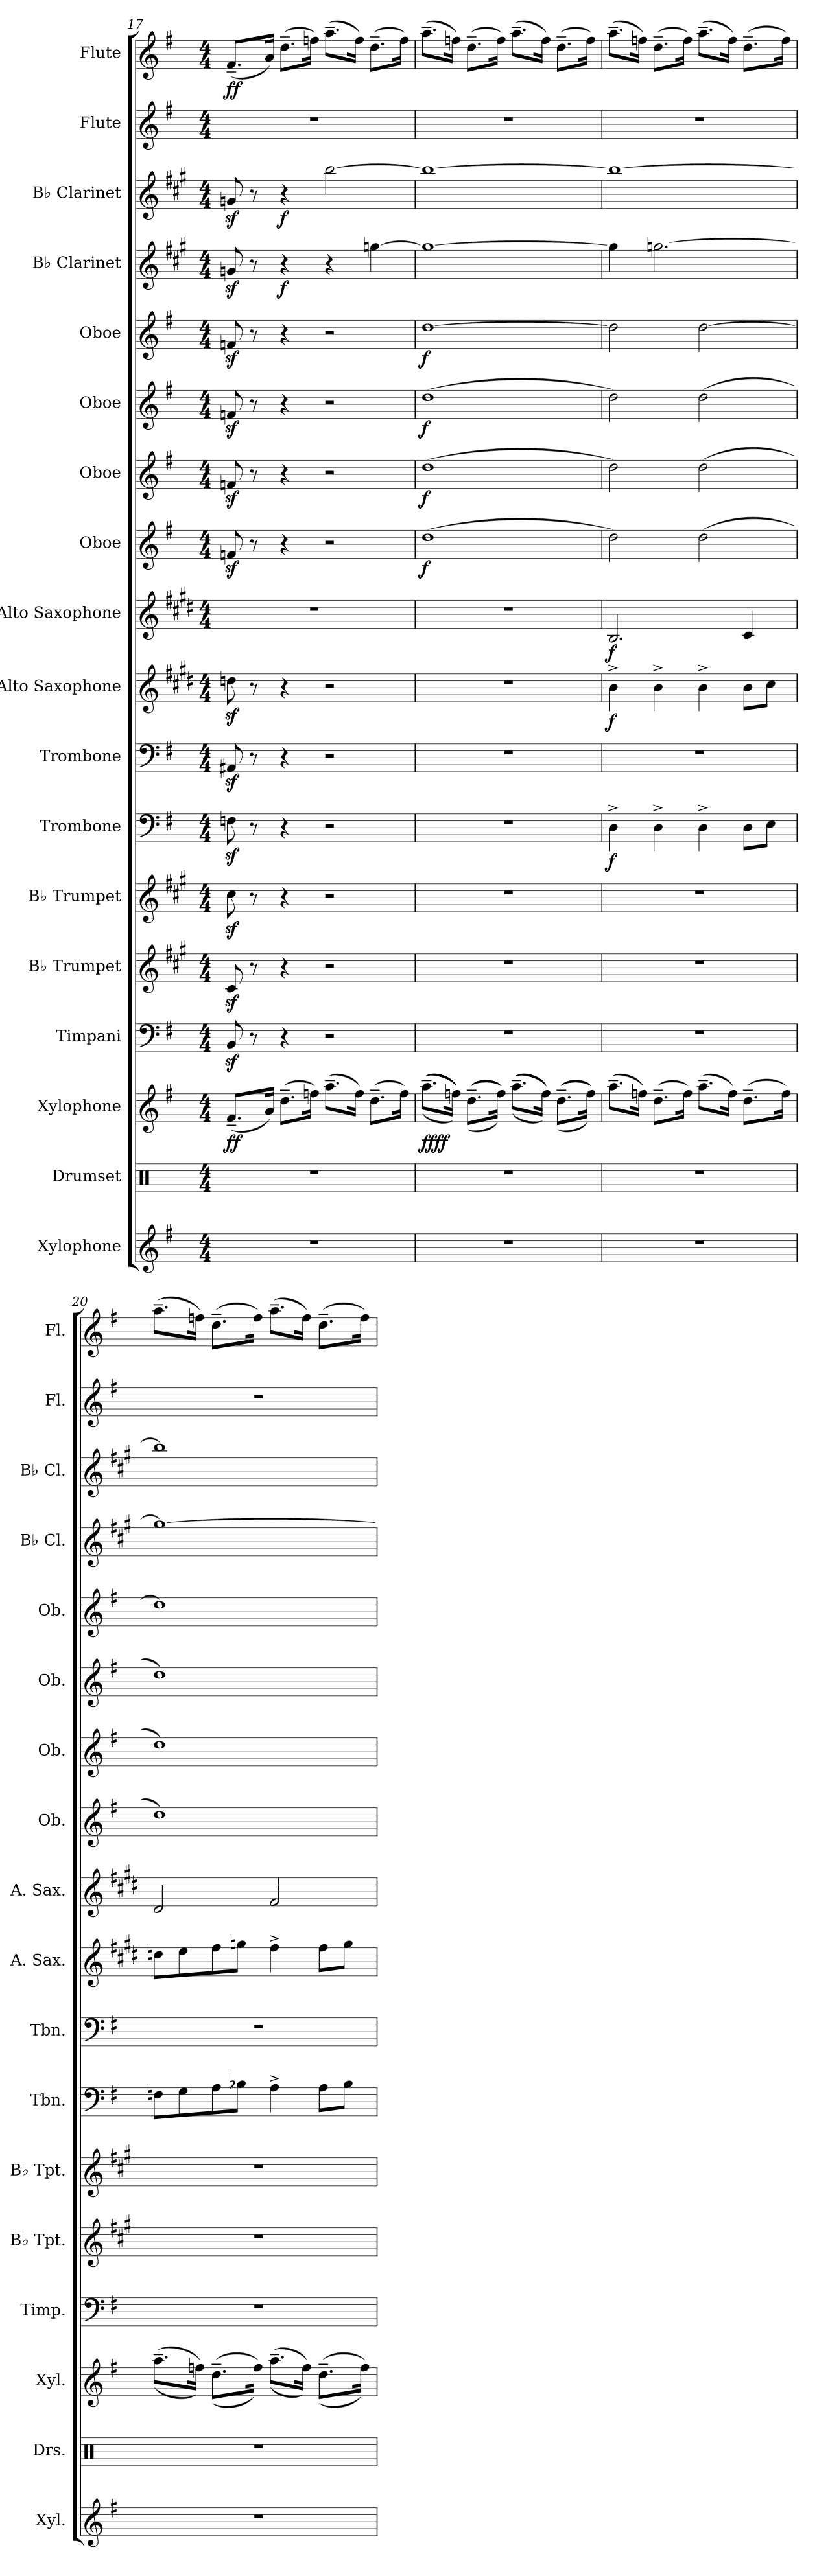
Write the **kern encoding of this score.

**kern	**kern	**kern	**dynam	**kern	**kern	**kern	**kern	**dynam	**kern	**kern	**dynam	**kern	**dynam	**kern	**dynam	**kern	**dynam	**kern	**dynam	**kern	**dynam	**kern	**dynam	**kern	**dynam	**kern	**kern	**dynam
*part18	*part17	*part16	*part16	*part15	*part14	*part13	*part12	*part12	*part11	*part10	*part10	*part9	*part9	*part8	*part8	*part7	*part7	*part6	*part6	*part5	*part5	*part4	*part4	*part3	*part3	*part2	*part1	*part1
*staff18	*staff17	*staff16	*staff16	*staff15	*staff14	*staff13	*staff12	*staff12	*staff11	*staff10	*staff10	*staff9	*staff9	*staff8	*staff8	*staff7	*staff7	*staff6	*staff6	*staff5	*staff5	*staff4	*staff4	*staff3	*staff3	*staff2	*staff1	*staff1
*I"Xylophone	*I"Drumset	*I"Xylophone	*	*I"Timpani	*I"B♭ Trumpet	*I"B♭ Trumpet	*I"Trombone	*	*I"Trombone	*I"Alto Saxophone	*	*I"Alto Saxophone	*	*I"Oboe	*	*I"Oboe	*	*I"Oboe	*	*I"Oboe	*	*I"B♭ Clarinet	*	*I"B♭ Clarinet	*	*I"Flute	*I"Flute	*
*I'Xyl.	*I'Drs.	*I'Xyl.	*	*I'Timp.	*I'B♭ Tpt.	*I'B♭ Tpt.	*I'Tbn.	*	*I'Tbn.	*I'A. Sax.	*	*I'A. Sax.	*	*I'Ob.	*	*I'Ob.	*	*I'Ob.	*	*I'Ob.	*	*I'B♭ Cl.	*	*I'B♭ Cl.	*	*I'Fl.	*I'Fl.	*
*clefG2	*clefX	*clefG2	*	*clefF4	*clefG2	*clefG2	*clefF4	*	*clefF4	*clefG2	*	*clefG2	*	*clefG2	*	*clefG2	*	*clefG2	*	*clefG2	*	*clefG2	*	*clefG2	*	*clefG2	*clefG2	*
*ITrd-7c-12	*	*ITrd-7c-12	*	*	*ITrd1c2	*ITrd1c2	*	*	*	*ITrd5c9	*	*ITrd5c9	*	*	*	*	*	*	*	*	*	*ITrd1c2	*	*ITrd1c2	*	*	*	*
*k[f#]	*k[]	*k[f#]	*	*k[f#]	*k[f#]	*k[f#]	*k[f#]	*	*k[f#]	*k[f#]	*	*k[f#]	*	*k[f#]	*	*k[f#]	*	*k[f#]	*	*k[f#]	*	*k[f#]	*	*k[f#]	*	*k[f#]	*k[f#]	*
*M4/4	*M4/4	*M4/4	*	*M4/4	*M4/4	*M4/4	*M4/4	*	*M4/4	*M4/4	*	*M4/4	*	*M4/4	*	*M4/4	*	*M4/4	*	*M4/4	*	*M4/4	*	*M4/4	*	*M4/4	*M4/4	*
=17	=17	=17	=17	=17	=17	=17	=17	=17	=17	=17	=17	=17	=17	=17	=17	=17	=17	=17	=17	=17	=17	=17	=17	=17	=17	=17	=17	=17
!	!	!	!LO:DY:b	!	!	!	!	!	!	!	!	!	!	!	!	!	!	!	!	!	!	!	!	!	!	!	!	!
!	!	!	!LO:DY:n=1:b	!	!	!	!	!	!	!	!	!	!	!	!	!	!	!	!	!	!	!	!	!	!	!	!	!LO:DY:b
!	!	!	!	!	!	!	!	!	!	!	!	!	!	!	!	!	!	!	!	!	!	!	!	!	!	!	!	!LO:DY:n=1:b
1r	1r	(8.ff#~/L	f f	8BBz</	8Bz</	8bz<\	8Fnz<\	.	8AA#Xz</	8fnz<\	.	1r	.	8fnz</	.	8fnz</	.	8fnz</	.	8fnz</	.	8fnz</	.	8fnz</	.	1r	(8.f#~/L	f f
.	.	.	.	8r	8r	8r	8r	.	8r	8r	.	.	.	8r	.	8r	.	8r	.	8r	.	8r	.	8r	.	.	.	.
.	.	16aa/Jk)	.	.	.	.	.	.	.	.	.	.	.	.	.	.	.	.	.	.	.	.	.	.	.	.	16a/Jk)	.
!	!	!	!	!	!	!	!	!	!	!	!	!	!	!	!	!	!	!	!	!	!	!	!LO:DY:b	!	!LO:DY:b	!	!	!
.	.	(8.ddd~\L	.	4r	4r	4r	4r	.	4r	4r	.	.	.	4r	.	4r	.	4r	.	4r	.	4r	f	4r	f	.	(8.dd~\L	.
.	.	16fffn\Jk)	.	.	.	.	.	.	.	.	.	.	.	.	.	.	.	.	.	.	.	.	.	.	.	.	16ffn\Jk)	.
.	.	(8.aaa~\L	.	2r	2r	2r	2r	.	2r	2r	.	.	.	2r	.	2r	.	2r	.	2r	.	4r	.	[2aa\	.	.	(8.aa~\L	.
.	.	16fff\Jk)	.	.	.	.	.	.	.	.	.	.	.	.	.	.	.	.	.	.	.	.	.	.	.	.	16ff\Jk)	.
.	.	(8.ddd~\L	.	.	.	.	.	.	.	.	.	.	.	.	.	.	.	.	.	.	.	[4ffn\	.	.	.	.	(8.dd~\L	.
.	.	16fff\Jk)	.	.	.	.	.	.	.	.	.	.	.	.	.	.	.	.	.	.	.	.	.	.	.	.	16ff\Jk)	.
=18	=18	=18	=18	=18	=18	=18	=18	=18	=18	=18	=18	=18	=18	=18	=18	=18	=18	=18	=18	=18	=18	=18	=18	=18	=18	=18	=18	=18
!	!	!	!LO:DY:b	!	!	!	!	!	!	!	!	!	!	!	!	!	!	!	!	!	!	!	!	!	!	!	!	!
!	!	!	!LO:DY:n=1:b	!	!	!	!	!	!	!	!	!	!	!	!	!	!	!	!	!	!	!	!	!	!	!	!	!
!	!	!	!LO:DY:n=2:b	!	!	!	!	!	!	!	!	!	!	!	!	!	!	!	!	!	!	!	!	!	!	!	!	!
!	!	!	!LO:DY:n=3:b	!	!	!	!	!	!	!	!	!	!	!	!LO:DY:b	!	!LO:DY:b	!	!LO:DY:b	!	!LO:DY:b	!	!	!	!	!	!	!
1r	1r	((((8.aaa~\L	f f f f	1r	1r	1r	1r	.	1r	1r	.	1r	.	(1dd	f	(1dd	f	(1dd	f	[1dd	f	1ff_	.	1aa_	.	1r	(8.aa~\L	.
.	.	16fffn\Jk))))	.	.	.	.	.	.	.	.	.	.	.	.	.	.	.	.	.	.	.	.	.	.	.	.	16ffn\Jk)	.
.	.	((((8.ddd~\L	.	.	.	.	.	.	.	.	.	.	.	.	.	.	.	.	.	.	.	.	.	.	.	.	(8.dd~\L	.
.	.	16fff\Jk))))	.	.	.	.	.	.	.	.	.	.	.	.	.	.	.	.	.	.	.	.	.	.	.	.	16ff\Jk)	.
.	.	((((8.aaa~\L	.	.	.	.	.	.	.	.	.	.	.	.	.	.	.	.	.	.	.	.	.	.	.	.	(8.aa~\L	.
.	.	16fff\Jk))))	.	.	.	.	.	.	.	.	.	.	.	.	.	.	.	.	.	.	.	.	.	.	.	.	16ff\Jk)	.
.	.	((((8.ddd~\L	.	.	.	.	.	.	.	.	.	.	.	.	.	.	.	.	.	.	.	.	.	.	.	.	(8.dd~\L	.
.	.	16fff\Jk))))	.	.	.	.	.	.	.	.	.	.	.	.	.	.	.	.	.	.	.	.	.	.	.	.	16ff\Jk)	.
!!LO:PB:g=z
=19	=19	=19	=19	=19	=19	=19	=19	=19	=19	=19	=19	=19	=19	=19	=19	=19	=19	=19	=19	=19	=19	=19	=19	=19	=19	=19	=19	=19
!	!	!	!	!	!	!	!	!LO:DY:b	!	!	!LO:DY:b	!	!LO:DY:b	!	!	!	!	!	!	!	!	!	!	!	!	!	!	!
1r	1r	(8.aaa~\L	.	1r	1r	1r	4D^\	f	1r	4d^\	f	2.D/	f	2dd\)	.	2dd\)	.	2dd\)	.	2dd\]	.	4ff\]	.	1aa_	.	1r	(8.aa~\L	.
.	.	16fffn\Jk)	.	.	.	.	.	.	.	.	.	.	.	.	.	.	.	.	.	.	.	.	.	.	.	.	16ffn\Jk)	.
.	.	(8.ddd~\L	.	.	.	.	4D^\	.	.	4d^\	.	.	.	.	.	.	.	.	.	.	.	[2.ffn\	.	.	.	.	(8.dd~\L	.
.	.	16fff\Jk)	.	.	.	.	.	.	.	.	.	.	.	.	.	.	.	.	.	.	.	.	.	.	.	.	16ff\Jk)	.
.	.	(8.aaa~\L	.	.	.	.	4D^\	.	.	4d^\	.	.	.	(2dd\	.	(2dd\	.	(2dd\	.	[2dd\	.	.	.	.	.	.	(8.aa~\L	.
.	.	16fff\Jk)	.	.	.	.	.	.	.	.	.	.	.	.	.	.	.	.	.	.	.	.	.	.	.	.	16ff\Jk)	.
.	.	(8.ddd~\L	.	.	.	.	8D\L	.	.	8d\L	.	4E/	.	.	.	.	.	.	.	.	.	.	.	.	.	.	(8.dd~\L	.
.	.	.	.	.	.	.	8E\J	.	.	8e\J	.	.	.	.	.	.	.	.	.	.	.	.	.	.	.	.	.	.
.	.	16fff\Jk)	.	.	.	.	.	.	.	.	.	.	.	.	.	.	.	.	.	.	.	.	.	.	.	.	16ff\Jk)	.
=20	=20	=20	=20	=20	=20	=20	=20	=20	=20	=20	=20	=20	=20	=20	=20	=20	=20	=20	=20	=20	=20	=20	=20	=20	=20	=20	=20	=20
1r	1r	((8.aaa~\L	.	1r	1r	1r	8Fn\L	.	1r	8fn\L	.	2F#/	.	1dd)	.	1dd)	.	1dd)	.	1dd]	.	1ff_	.	1aa]	.	1r	(8.aa~\L	.
.	.	.	.	.	.	.	8G\	.	.	8g\	.	.	.	.	.	.	.	.	.	.	.	.	.	.	.	.	.	.
.	.	16fffn\Jk))	.	.	.	.	.	.	.	.	.	.	.	.	.	.	.	.	.	.	.	.	.	.	.	.	16ffn\Jk)	.
.	.	((8.ddd~\L	.	.	.	.	8A\	.	.	8a\	.	.	.	.	.	.	.	.	.	.	.	.	.	.	.	.	(8.dd~\L	.
.	.	.	.	.	.	.	8B-X\J	.	.	8b-X\J	.	.	.	.	.	.	.	.	.	.	.	.	.	.	.	.	.	.
.	.	16fff\Jk))	.	.	.	.	.	.	.	.	.	.	.	.	.	.	.	.	.	.	.	.	.	.	.	.	16ff\Jk)	.
.	.	((8.aaa~\L	.	.	.	.	4A^\	.	.	4a^\	.	2A/	.	.	.	.	.	.	.	.	.	.	.	.	.	.	(8.aa~\L	.
.	.	16fff\Jk))	.	.	.	.	.	.	.	.	.	.	.	.	.	.	.	.	.	.	.	.	.	.	.	.	16ff\Jk)	.
.	.	((8.ddd~\L	.	.	.	.	8A\L	.	.	8a\L	.	.	.	.	.	.	.	.	.	.	.	.	.	.	.	.	(8.dd~\L	.
.	.	.	.	.	.	.	8B-\J	.	.	8b-\J	.	.	.	.	.	.	.	.	.	.	.	.	.	.	.	.	.	.
.	.	16fff\Jk))	.	.	.	.	.	.	.	.	.	.	.	.	.	.	.	.	.	.	.	.	.	.	.	.	16ff\Jk)	.
=	=	=	=	=	=	=	=	=	=	=	=	=	=	=	=	=	=	=	=	=	=	=	=	=	=	=	=	=
*-	*-	*-	*-	*-	*-	*-	*-	*-	*-	*-	*-	*-	*-	*-	*-	*-	*-	*-	*-	*-	*-	*-	*-	*-	*-	*-	*-	*-
